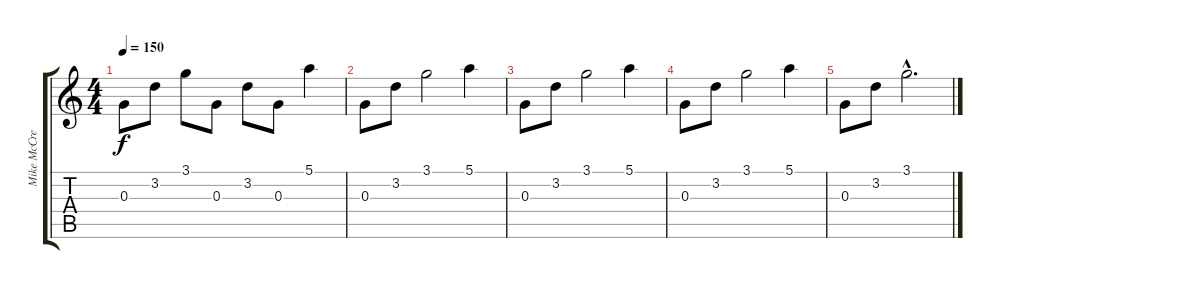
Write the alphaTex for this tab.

\track ("Mike McCready" "Mike McCre") {instrument distortionguitar}
\staff {score tabs}
\tuning (E4 B3 G3 D3 A2 E2) {hide}
\ts (4 4)
\tempo 150
\clef g2
\ks c
0.3.8{dy f} 3.2.8 3.1.8 0.3.8 3.2.8 0.3.8 5.1.4 |
0.3.8 3.2.8 3.1.2 5.1.4 |
0.3.8 3.2.8 3.1.2 5.1.4 |
0.3.8 3.2.8 3.1.2 5.1.4 |
0.3.8 3.2.8 3.1{hac}.2{d}
